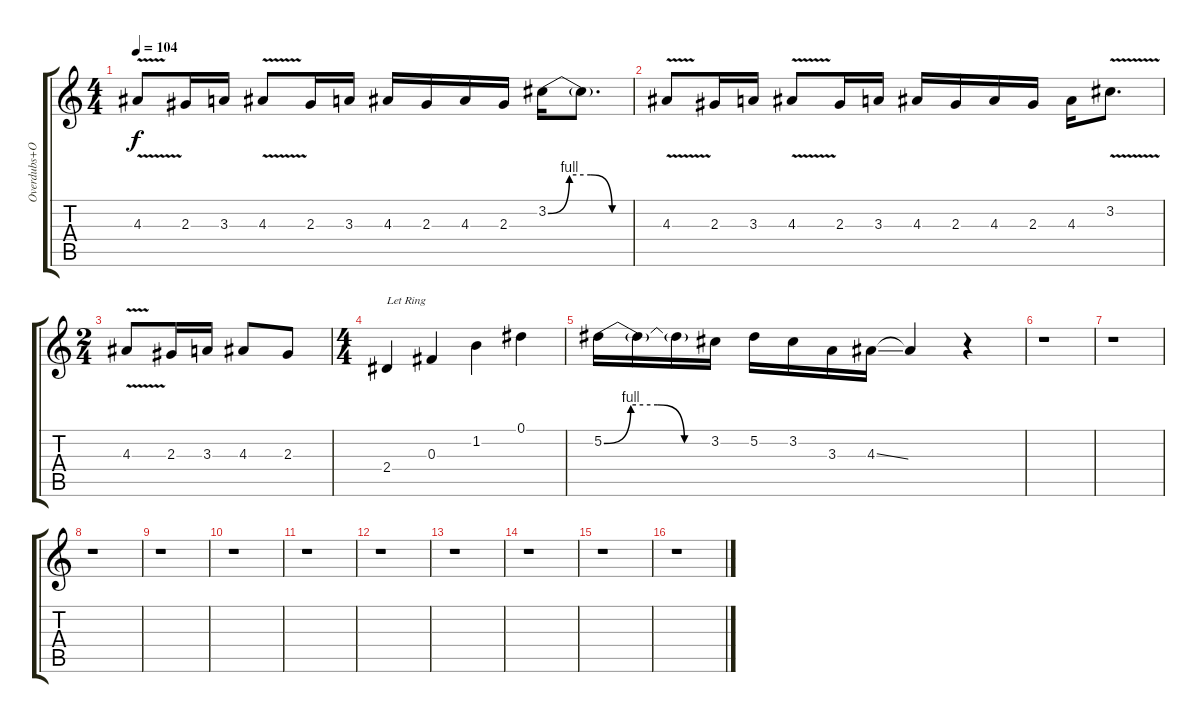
\track ("Overdubs+Octave Fx" "Overdubs+O") {instrument overdrivenguitar}
\staff {score tabs}
\tuning (Eb4 Bb3 Gb3 Db3 Ab2 Eb2) {hide}
\ts (4 4)
\tempo 104
\clef g2
\ks c
4.3{v}.8{dy f} 2.3.16 3.3.16 4.3{v}.8 2.3.16 3.3.16 4.3.16 2.3.16 4.3.16 2.3.16 3.2{be (custom 0 0 15 4 30 4 45 0 60 0)}.16 3.2{t}.8{d} |
4.3{v}.8 2.3.16 3.3.16 4.3{v}.8 2.3.16 3.3.16 4.3.16 2.3.16 4.3.16 2.3.16 4.3.16 3.2{v}.8{d} |
\ts (2 4)
4.3{v}.8 2.3.16 3.3.16 4.3.8 2.3.8 |
\ts (4 4)
2.4.4{txt "Let Ring"} 0.3.4 1.2.4 0.1.4 |
5.2{be (custom 0 0 15 4 30 4 45 0 60 0)}.16 5.2{t}.16 5.2{t}.16 3.2.16 5.2.16 3.2.16 3.3.16 4.3{ss}.16 4.3{t}.4 r.4 |
r.1 |
r.1 |
r.1 |
r.1 |
r.1 |
r.1 |
r.1 |
r.1 |
r.1 |
r.1 |
r.1
